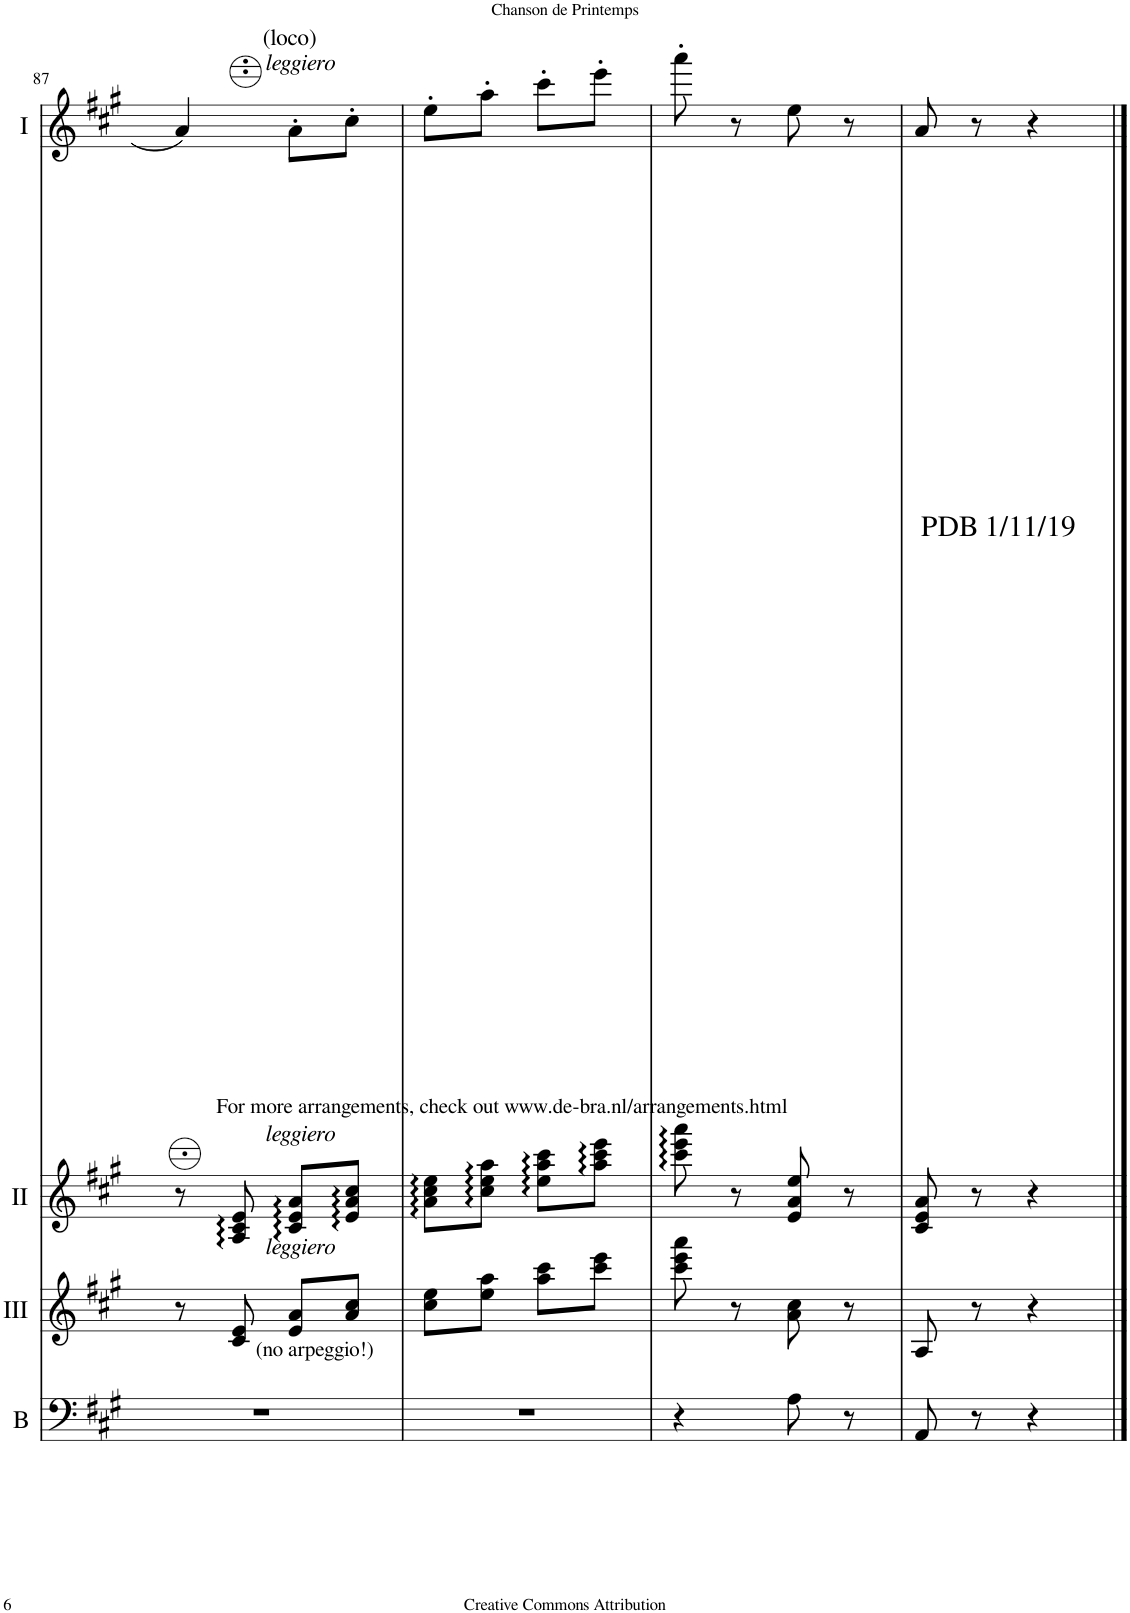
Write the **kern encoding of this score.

**kern	**kern	**kern	**kern
*part4	*part3	*part2	*part1
*staff4	*staff3	*staff2	*staff1
*I"Bass	*I"Acc. 3	*I"Acc. 2	*I"Acc. 1
*I'B	*	*	*
!!LO:PB:g=z
*clefF4	*clefG2	*clefG2	*clefG2
*Trd7c12	*Trd7c12	*	*
*k[f#c#g#]	*k[f#c#g#]	*k[f#c#g#]	*k[f#c#g#]
*M2/4	*M2/4	*M2/4	*M2/4
=87	=87	=87	=87
2r	8r	8r	4a/
!	!LO:TX:b:t=(no arpeggio!)	!	!
.	8c#/ 8e/	8A/ 8c#/ 8e/	.
!	!	!	!LO:TX:a:i:t=leggiero
!	!	!	!LO:TX:a:t=(loco)
!	!	!LO:TX:a:i:t=leggiero	!
!	!LO:TX:a:i:t=leggiero	!	!
.	8e/ 8a/L	8c#/ 8e/ 8a/L	8a'\L
.	8a/ 8cc#/J	8e/ 8a/ 8cc#/J	8cc#'\J
=88	=88	=88	=88
2r	8cc#\ 8ee\L	8a\ 8cc#\ 8ee\L	8ee'\L
.	8ee\ 8aa\J	8cc#\ 8ee\ 8aa\J	8aa'\J
.	8aa\ 8ccc#\L	8ee\ 8aa\ 8ccc#\L	8ccc#'\L
.	8ccc#\ 8eee\J	8aa\ 8ccc#\ 8eee\J	8eee'\J
=89	=89	=89	=89
4r	8ccc#\ 8eee\ 8aaa\	8ccc#\ 8eee\ 8aaa\	8aaa'\
.	8r	8r	8r
8A\	8a\ 8cc#\	8e/ 8a/ 8ee/	8ee\
8r	8r	8r	8r
=90	=90	=90	=90
!	!	!	!LO:TX:b:t=For more arrangements, check out www.de-bra.nl/arrangements.html
!	!	!	!LO:TX:b:t=PDB 1/11/19
8AA/	8A/	8c#/ 8e/ 8a/	8a/
8r	8r	8r	8r
4r	4r	4r	4r
==	==	==	==
*-	*-	*-	*-
